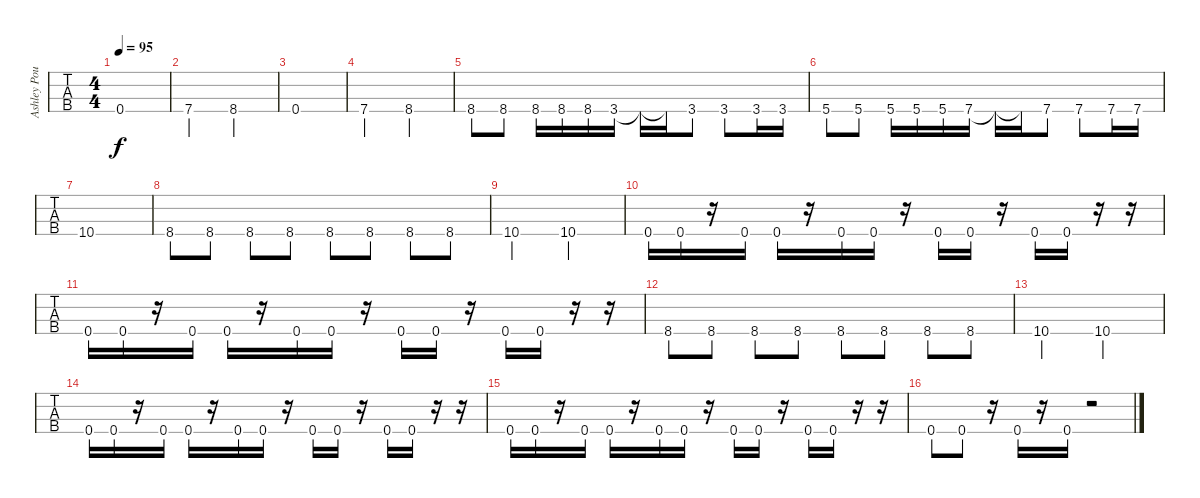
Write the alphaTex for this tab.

\track ("Ashley Pourdy" "Ashley Pou") {instrument electricbassfinger}
\staff {tabs}
\tuning (G2 D2 A1 D1) {hide}
\ts (4 4)
\tempo 95
\clef f4
\ks c
0.4.1{dy f} |
7.4.2 8.4.2 |
0.4.1 |
7.4.2 8.4.2 |
8.4.8 8.4.8 8.4.16 8.4.16 8.4.16 3.4.16 3.4{t}.16 3.4{t}.16 3.4.8 3.4.8 3.4.16 3.4.16 |
5.4.8 5.4.8 5.4.16 5.4.16 5.4.16 7.4.16 7.4{t}.16 7.4{t}.16 7.4.8 7.4.8 7.4.16 7.4.16 |
10.4.1 |
8.4.8 8.4.8 8.4.8 8.4.8 8.4.8 8.4.8 8.4.8 8.4.8 |
10.4.2 10.4.2 |
0.4.16 0.4.16 r.16 0.4.16 0.4.16 r.16 0.4.16 0.4.16 r.16 0.4.16 0.4.16 r.16 0.4.16 0.4.16 r.16 r.16 |
0.4.16 0.4.16 r.16 0.4.16 0.4.16 r.16 0.4.16 0.4.16 r.16 0.4.16 0.4.16 r.16 0.4.16 0.4.16 r.16 r.16 |
8.4.8 8.4.8 8.4.8 8.4.8 8.4.8 8.4.8 8.4.8 8.4.8 |
10.4.2 10.4.2 |
0.4.16 0.4.16 r.16 0.4.16 0.4.16 r.16 0.4.16 0.4.16 r.16 0.4.16 0.4.16 r.16 0.4.16 0.4.16 r.16 r.16 |
0.4.16 0.4.16 r.16 0.4.16 0.4.16 r.16 0.4.16 0.4.16 r.16 0.4.16 0.4.16 r.16 0.4.16 0.4.16 r.16 r.16 |
0.4.8 0.4.8 r.16 0.4.16 r.16 0.4.16 r.2
